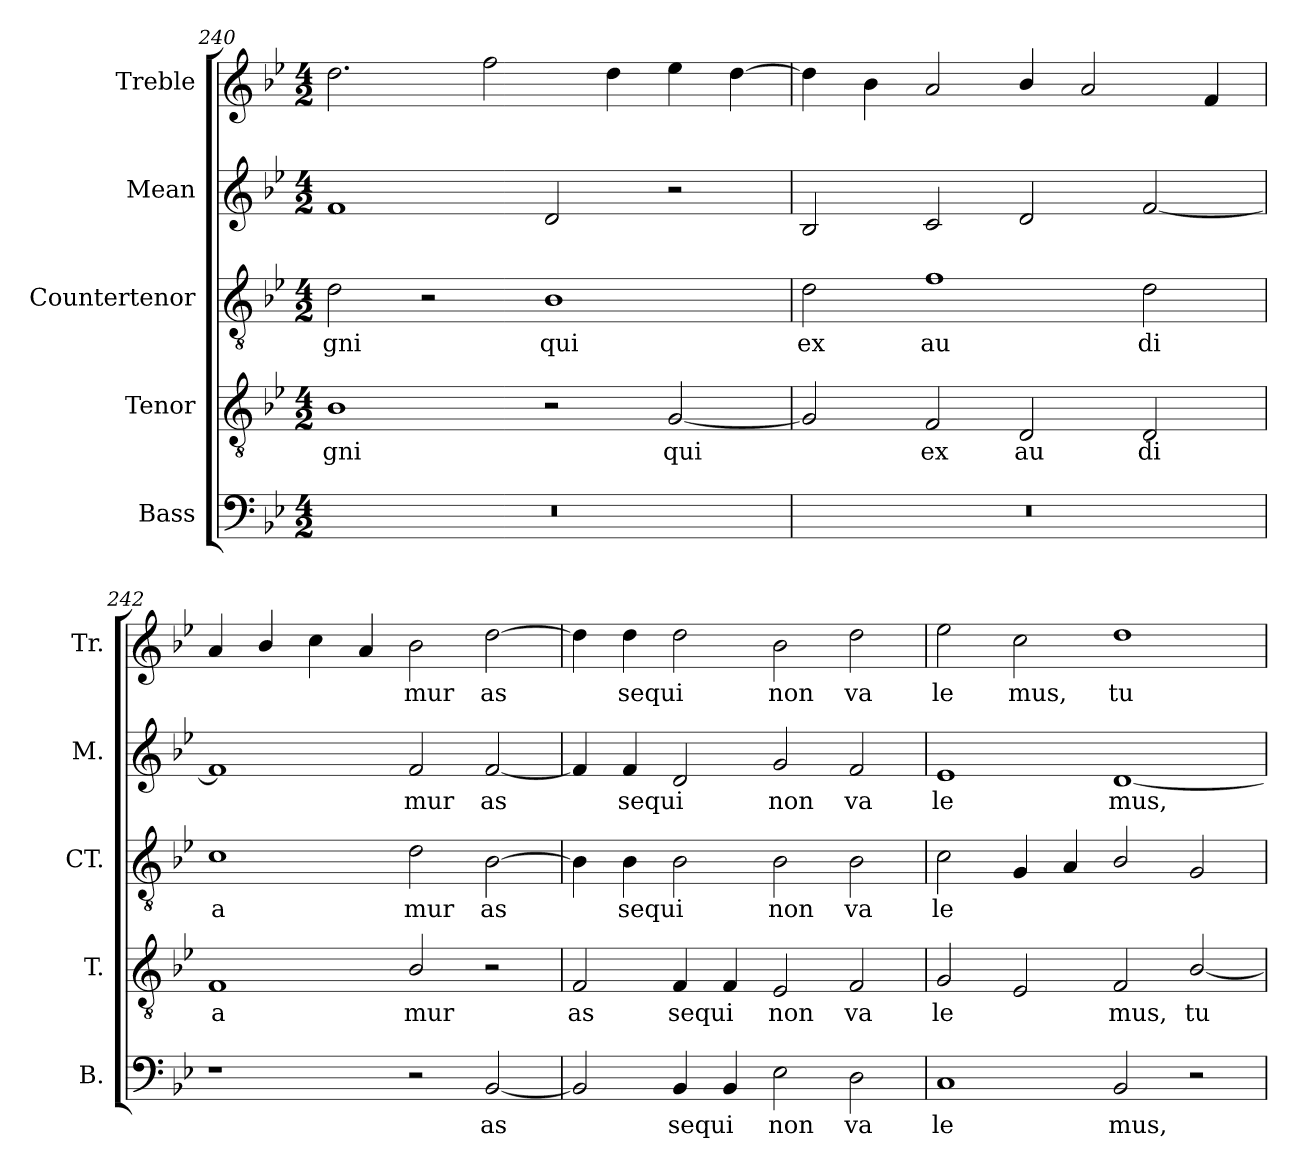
**kern	**text	**kern	**text	**kern	**text	**kern	**text	**kern	**text
*part5	*part5	*part4	*part4	*part3	*part3	*part2	*part2	*part1	*part1
*staff5	*staff5	*staff4	*staff4	*staff3	*staff3	*staff2	*staff2	*staff1	*staff1
*I"Bass	*	*I"Tenor	*	*I"Countertenor	*	*I"Mean	*	*I"Treble	*
*I'B.	*	*I'T.	*	*I'CT.	*	*I'M.	*	*I'Tr.	*
*clefF4	*	*clefGv2	*	*clefGv2	*	*clefG2	*	*clefG2	*
*	*	*ITrd7c12	*	*ITrd7c12	*	*	*	*	*
*k[b-e-]	*	*k[b-e-]	*	*k[b-e-]	*	*k[b-e-]	*	*k[b-e-]	*
*g:	*	*g:	*	*g:	*	*g:	*	*g:	*
*M4/2	*	*M4/2	*	*M4/2	*	*M4/2	*	*M4/2	*
=240	=240	=240	=240	=240	=240	=240	=240	=240	=240
!LO:N:vis=1	!	!	!	!	!	!	!	!	!
!	!	!	!LO:LY:b:color=#000000	!	!	!	!	!	!
!	!	!	!	!	!LO:LY:b:color=#000000	!	!	!	!
0r	.	1BB-i	gni	2Di\	gni	1fi	.	2.ddi\	.
.	.	.	.	2r	.	.	.	.	.
.	.	.	.	.	.	.	.	2ffi\	.
!	!	!	!	!	!LO:LY:b:color=#000000	!	!	!	!
.	.	2r	.	1BB-i	qui	2di/	.	.	.
.	.	.	.	.	.	.	.	4ddi\	.
!	!	!	!LO:LY:b:color=#000000	!	!	!	!	!	!
.	.	[<2GGi/	qui	.	.	2r	.	4ee-i\	.
.	.	.	.	.	.	.	.	[>4ddi\	.
=241	=241	=241	=241	=241	=241	=241	=241	=241	=241
!LO:N:vis=1	!	!	!	!	!	!	!	!	!
!	!	!	!	!	!LO:LY:b:color=#000000	!	!	!	!
0r	.	2GGi/]	.	2Di\	ex	2B-i/	.	4ddi\]	.
.	.	.	.	.	.	.	.	4b-i\	.
!	!	!	!LO:LY:b:color=#000000	!	!	!	!	!	!
!	!	!	!	!	!LO:LY:b:color=#000000	!	!	!	!
.	.	2FFi/	ex	1Fi	au	2ci/	.	2ai/	.
!	!	!	!LO:LY:b:color=#000000	!	!	!	!	!	!
.	.	2DDi/	au	.	.	2di/	.	4b-i/	.
.	.	.	.	.	.	.	.	2ai/	.
!	!	!	!LO:LY:b:color=#000000	!	!	!	!	!	!
!	!	!	!	!	!LO:LY:b:color=#000000	!	!	!	!
.	.	2DDi/	di	2Di\	di	[<2fi/	.	.	.
.	.	.	.	.	.	.	.	4fi/	.
=242	=242	=242	=242	=242	=242	=242	=242	=242	=242
!	!	!	!LO:LY:b:color=#000000	!	!	!	!	!	!
!	!	!	!	!	!LO:LY:b:color=#000000	!	!	!	!
1r	.	1FFi	a	1Ci	a	1fi]	.	4ai/	.
.	.	.	.	.	.	.	.	4b-i/	.
.	.	.	.	.	.	.	.	4cci\	.
.	.	.	.	.	.	.	.	4ai/	.
!	!	!	!LO:LY:b:color=#000000	!	!	!	!	!	!
!	!	!	!	!	!LO:LY:b:color=#000000	!	!	!	!
!	!	!	!	!	!	!	!LO:LY:b:color=#000000	!	!
!	!	!	!	!	!	!	!	!	!LO:LY:b:color=#000000
2r	.	2BB-i/	mur	2Di\	mur	2fi/	mur	2b-i\	mur
!	!LO:LY:b:color=#000000	!	!	!	!	!	!	!	!
!	!	!	!	!	!LO:LY:b:color=#000000	!	!	!	!
!	!	!	!	!	!	!	!LO:LY:b:color=#000000	!	!
!	!	!	!	!	!	!	!	!	!LO:LY:b:color=#000000
[<2BB-i/	as	2r	.	[>2BB-i\	as	[<2fi/	as	[>2ddi\	as
=243	=243	=243	=243	=243	=243	=243	=243	=243	=243
!	!	!	!LO:LY:b:color=#000000	!	!	!	!	!	!
2BB-i/]	.	2FFi/	as	4BB-i\]	.	4fi/]	.	4ddi\]	.
!	!	!	!	!	!LO:LY:b:color=#000000	!	!	!	!
!	!	!	!	!	!	!	!LO:LY:b:color=#000000	!	!
!	!	!	!	!	!	!	!	!	!LO:LY:b:color=#000000
.	.	.	.	4BB-i\	sequi	4fi/	sequi	4ddi\	sequi
!	!LO:LY:b:color=#000000	!	!	!	!	!	!	!	!
!	!	!	!LO:LY:b:color=#000000	!	!	!	!	!	!
4BB-i/	sequi	4FFi/	sequi	2BB-i\	.	2di/	.	2ddi\	.
4BB-i/	.	4FFi/	.	.	.	.	.	.	.
!	!LO:LY:b:color=#000000	!	!	!	!	!	!	!	!
!	!	!	!LO:LY:b:color=#000000	!	!	!	!	!	!
!	!	!	!	!	!LO:LY:b:color=#000000	!	!	!	!
!	!	!	!	!	!	!	!LO:LY:b:color=#000000	!	!
!	!	!	!	!	!	!	!	!	!LO:LY:b:color=#000000
2E-i\	non	2EE-i/	non	2BB-i\	non	2gi/	non	2b-i\	non
!	!LO:LY:b:color=#000000	!	!	!	!	!	!	!	!
!	!	!	!LO:LY:b:color=#000000	!	!	!	!	!	!
!	!	!	!	!	!LO:LY:b:color=#000000	!	!	!	!
!	!	!	!	!	!	!	!LO:LY:b:color=#000000	!	!
!	!	!	!	!	!	!	!	!	!LO:LY:b:color=#000000
2Di\	va	2FFi/	va	2BB-i\	va	2fi/	va	2ddi\	va
!!LO:LB:g=z
=244	=244	=244	=244	=244	=244	=244	=244	=244	=244
!	!LO:LY:b:color=#000000	!	!	!	!	!	!	!	!
!	!	!	!LO:LY:b:color=#000000	!	!	!	!	!	!
!	!	!	!	!	!LO:LY:b:color=#000000	!	!	!	!
!	!	!	!	!	!	!	!LO:LY:b:color=#000000	!	!
!	!	!	!	!	!	!	!	!	!LO:LY:b:color=#000000
1Ci	le	2GGi/	le	2Ci\	le	1e-i	le	2ee-i\	le
!	!	!	!	!	!	!	!	!	!LO:LY:b:color=#000000
.	.	2EE-i/	.	4GGi/	.	.	.	2cci\	mus,
.	.	.	.	4AAi/	.	.	.	.	.
!	!LO:LY:b:color=#000000	!	!	!	!	!	!	!	!
!	!	!	!LO:LY:b:color=#000000	!	!	!	!	!	!
!	!	!	!	!	!	!	!LO:LY:b:color=#000000	!	!
!	!	!	!	!	!	!	!	!	!LO:LY:b:color=#000000
2BB-i/	mus,	2FFi/	mus,	2BB-i/	.	[<1di	mus,	1ddi	tu
!	!	!	!LO:LY:b:color=#000000	!	!	!	!	!	!
2r	.	[<2BB-i/	tu	2GGi/	.	.	.	.	.
=	=	=	=	=	=	=	=	=	=
*-	*-	*-	*-	*-	*-	*-	*-	*-	*-
